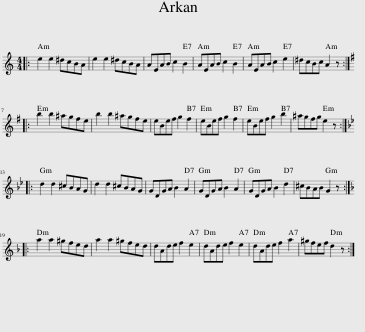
X:1
L:1/8
M:4/4
I:linebreak $
K:C
V:1 treble
V:1
|: e2 e2 ^dcBA | e2 e2 ^dcBA | AEAB c2 B2 | AEAB c2 B2 | AEAB c2 e2 | %5
 ^dcBc A2 z ::$[K:Emin] b2 b2 ^agfe | b2 b2 ^agfe | eBef g2 f2 | eBef g2 f2 | %10
 eBef g2 b2 | ^agfg e2 z ::$[K:Gmin] d2 d2 ^cBAG | d2 d2 ^cBAG | GDGA B2 A2 | %15
 GDGA B2 A2 | GDGA B2 d2 | ^cBAB G2 z ::$[K:Dmin] a2 a2 ^gfed | a2 a2 ^gfed | %20
 dAde f2 e2 | dAde f2 e2 | dAde f2 a2 | ^gfef d2 z :| %24
